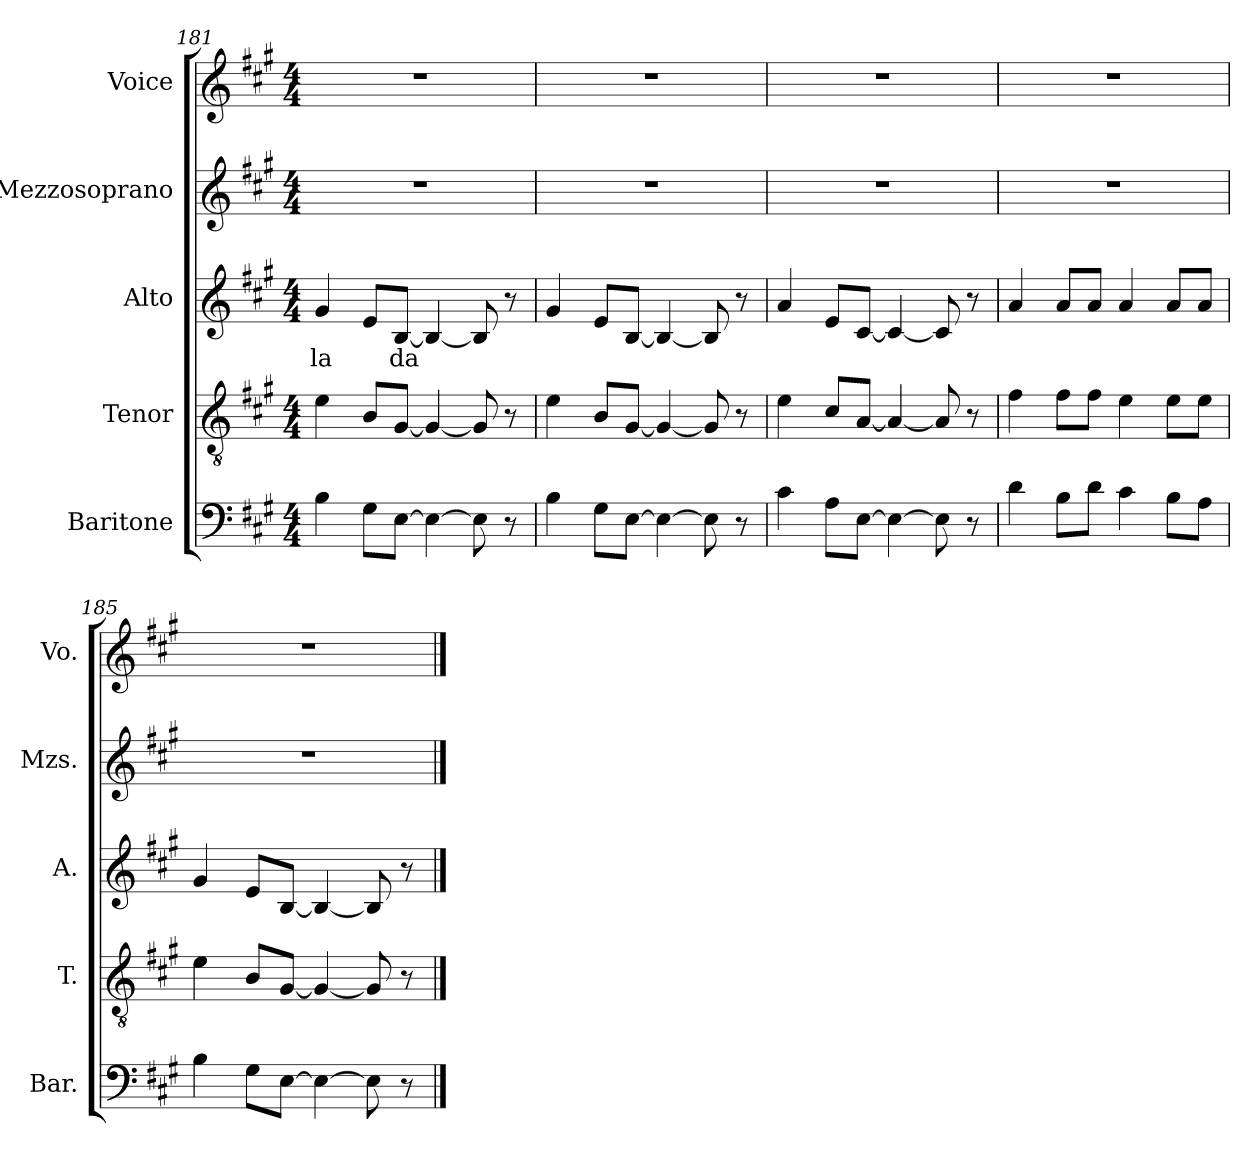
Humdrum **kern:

**kern	**kern	**kern	**text	**kern	**kern
*part5	*part4	*part3	*part3	*part2	*part1
*staff5	*staff4	*staff3	*staff3	*staff2	*staff1
*I"Baritone	*I"Tenor	*I"Alto	*	*I"Mezzosoprano	*I"Voice
*I'Bar.	*I'T.	*I'A.	*	*I'Mzs.	*I'Vo.
*clefF4	*clefGv2	*clefG2	*	*clefG2	*clefG2
*k[f#c#g#]	*k[f#c#g#]	*k[f#c#g#]	*	*k[f#c#g#]	*k[f#c#g#]
*A:	*A:	*A:	*	*A:	*A:
*M4/4	*M4/4	*M4/4	*	*M4/4	*M4/4
=181	=181	=181	=181	=181	=181
4B\	4e\	4g#/	-la	1r	1r
8G#\L	8B/L	8e/L	.	.	.
[8E\J	[8G#/J	[8B/J	da	.	.
4E\_	4G#/_	4B/_	.	.	.
8E\]	8G#/]	8B/]	.	.	.
8r	8r	8r	.	.	.
=182	=182	=182	=182	=182	=182
4B\	4e\	4g#/	.	1r	1r
8G#\L	8B/L	8e/L	.	.	.
[8E\J	[8G#/J	[8B/J	.	.	.
4E\_	4G#/_	4B/_	.	.	.
8E\]	8G#/]	8B/]	.	.	.
8r	8r	8r	.	.	.
=183	=183	=183	=183	=183	=183
4c#\	4e\	4a/	.	1r	1r
8A\L	8c#/L	8e/L	.	.	.
[8E\J	[8A/J	[8c#/J	.	.	.
4E\_	4A/_	4c#/_	.	.	.
8E\]	8A/]	8c#/]	.	.	.
8r	8r	8r	.	.	.
!!LO:PB:g=z
=184	=184	=184	=184	=184	=184
4d\	4f#\	4a/	.	1r	1r
8B\L	8f#\L	8a/L	.	.	.
8d\J	8f#\J	8a/J	.	.	.
4c#\	4e\	4a/	.	.	.
8B\L	8e\L	8a/L	.	.	.
8A\J	8e\J	8a/J	.	.	.
=185	=185	=185	=185	=185	=185
4B\	4e\	4g#/	.	1r	1r
8G#\L	8B/L	8e/L	.	.	.
[8E\J	[8G#/J	[8B/J	.	.	.
4E\_	4G#/_	4B/_	.	.	.
8E\]	8G#/]	8B/]	.	.	.
8r	8r	8r	.	.	.
==	==	==	==	==	==
*-	*-	*-	*-	*-	*-
